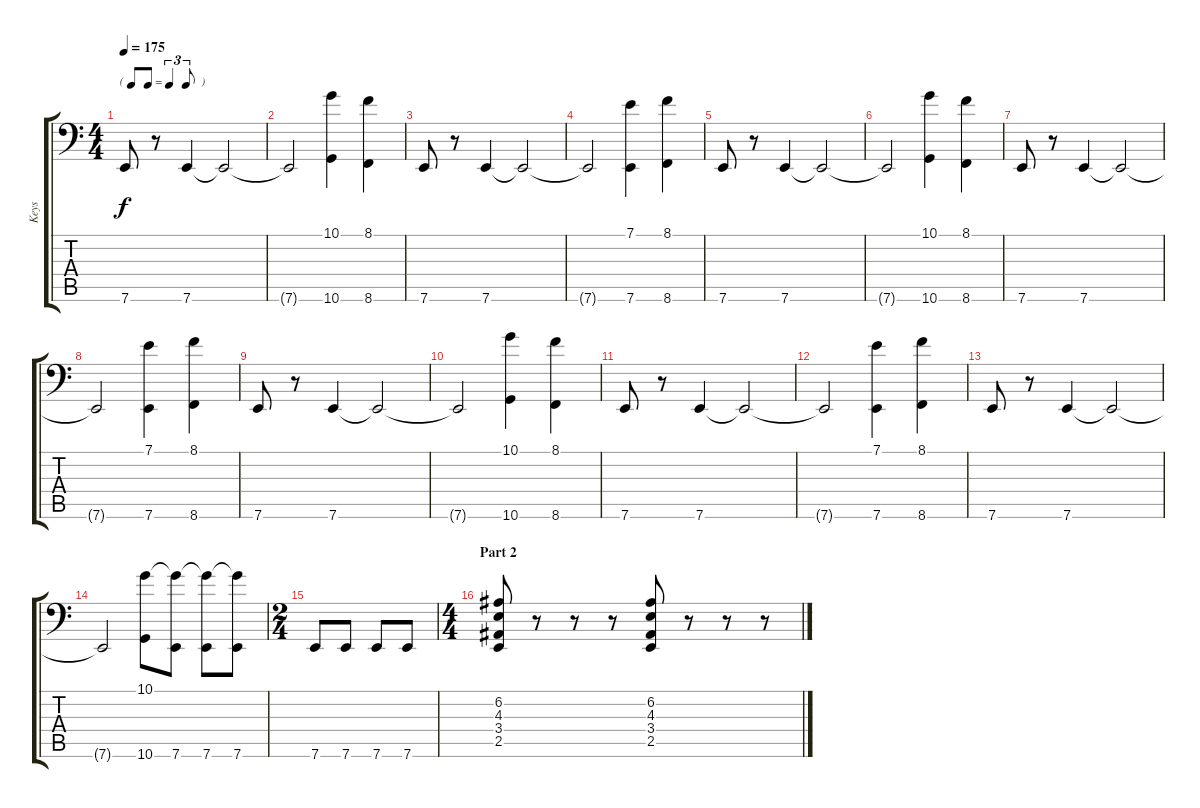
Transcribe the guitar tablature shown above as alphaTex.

\track ("Keys" "Keys") {instrument acousticgrandpiano}
\staff {score tabs}
\tuning (A3 E3 C3 G2 D2 A1) {hide}
\ts (4 4)
\tf triplet8th
\tempo 175
\clef f4
\ks c
7.6.8{dy f} r.8 7.6.4 7.6{t}.2 |
7.6{t}.2 (10.1 10.6).4 (8.1 8.6).4 |
7.6.8 r.8 7.6.4 7.6{t}.2 |
7.6{t}.2 (7.1 7.6).4 (8.1 8.6).4 |
7.6.8 r.8 7.6.4 7.6{t}.2 |
7.6{t}.2 (10.1 10.6).4 (8.1 8.6).4 |
7.6.8 r.8 7.6.4 7.6{t}.2 |
7.6{t}.2 (7.1 7.6).4 (8.1 8.6).4 |
7.6.8 r.8 7.6.4 7.6{t}.2 |
7.6{t}.2 (10.1 10.6).4 (8.1 8.6).4 |
7.6.8 r.8 7.6.4 7.6{t}.2 |
7.6{t}.2 (7.1 7.6).4 (8.1 8.6).4 |
7.6.8 r.8 7.6.4 7.6{t}.2 |
7.6{t}.2 (10.1 10.6).8 (10.1{t} 7.6).8 (10.1{t} 7.6).8 (10.1{t} 7.6).8 |
\ts (2 4)
7.6.8 7.6.8 7.6.8 7.6.8 |
\ts (4 4)
\section ("" "Part 2")
(6.2 4.3 3.4 2.5).8 r.8 r.8 r.8 (6.2 4.3 3.4 2.5).8 r.8 r.8 r.8
